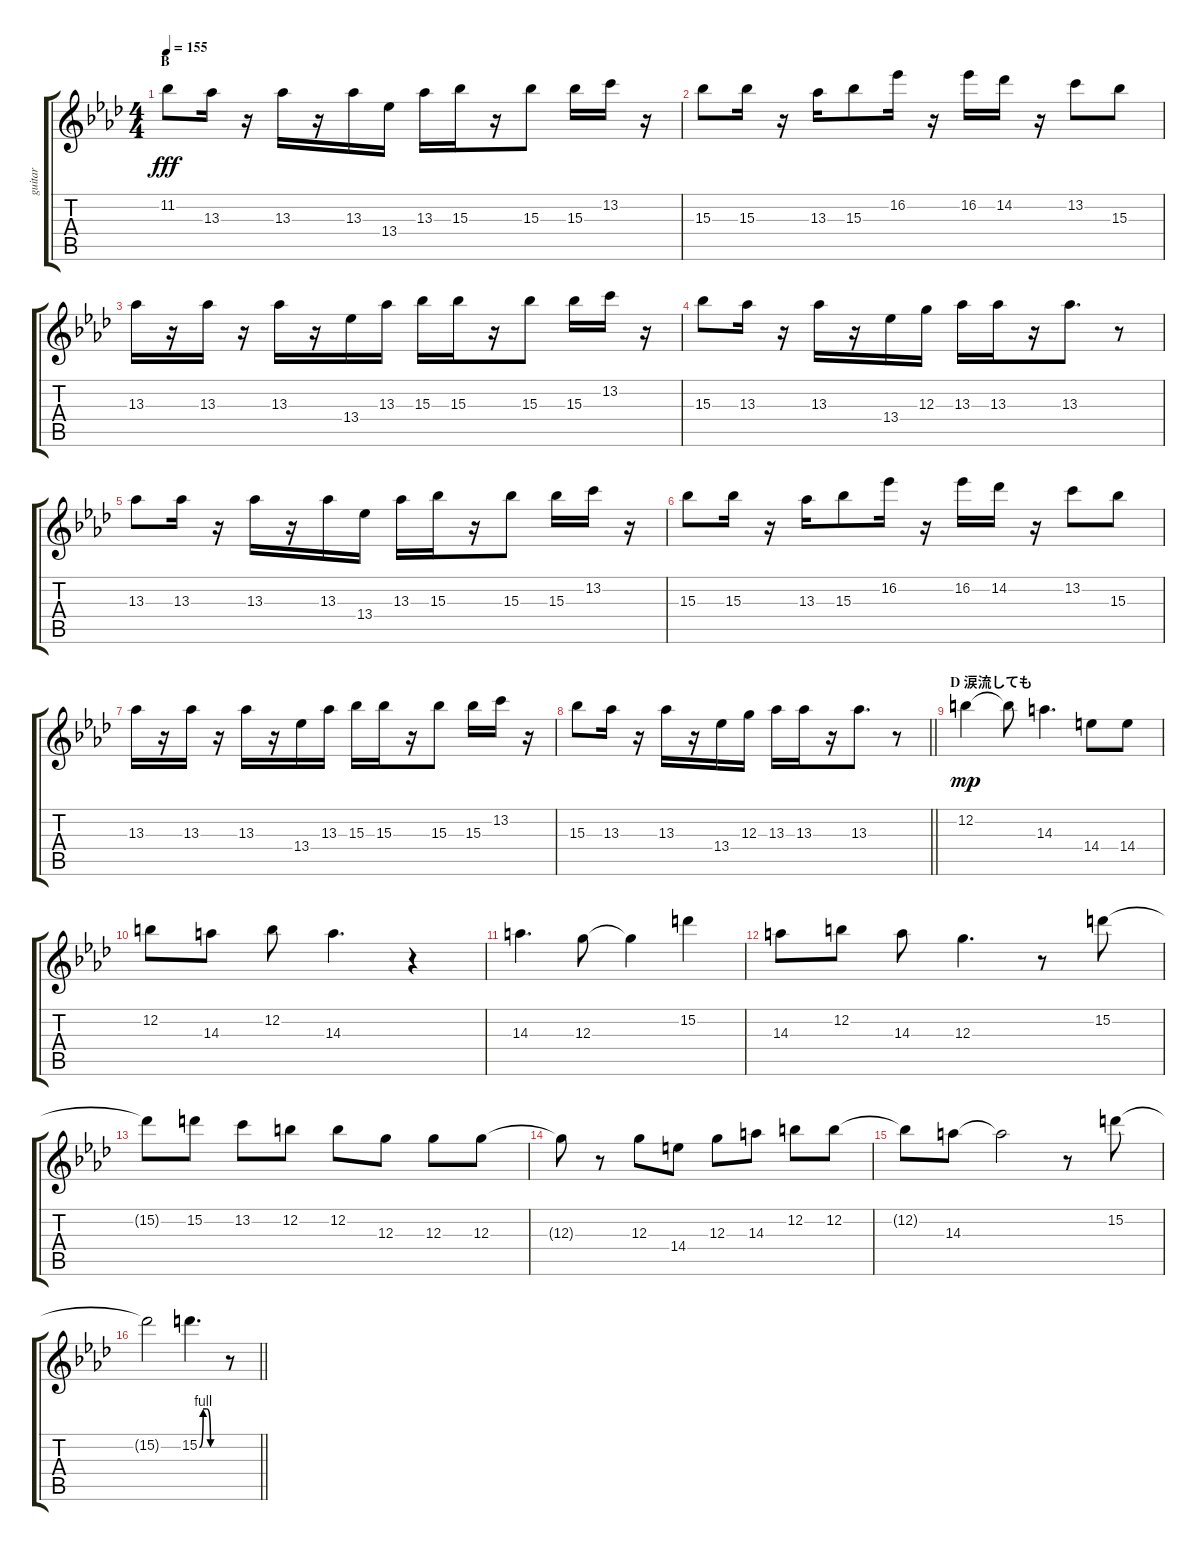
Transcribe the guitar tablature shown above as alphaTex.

\track ("guitar" "guitar") {instrument overdrivenguitar}
\staff {score tabs}
\tuning (E4 B3 G3 D3 A2 E2) {hide}
\ts (4 4)
\section ("" "B")
\tempo 155
\clef g2
\ks ab
11.2.8{dy fff} 13.3.16 r.16 13.3.16 r.16 13.3.16 13.4.16 13.3.16 15.3.16 r.16 15.3.8 15.3.16 13.2.16 r.16 |
15.3.8 15.3.16 r.16 13.3.16 15.3.8 16.2.16 r.16 16.2.16 14.2.16 r.16 13.2.8 15.3.8 |
13.3.16 r.16 13.3.16 r.16 13.3.16 r.16 13.4.16 13.3.16 15.3.16 15.3.16 r.16 15.3.8 15.3.16 13.2.16 r.16 |
15.3.8 13.3.16 r.16 13.3.16 r.16 13.4.16 12.3.16 13.3.16 13.3.16 r.16 13.3.8{d} r.8 |
13.3.8 13.3.16 r.16 13.3.16 r.16 13.3.16 13.4.16 13.3.16 15.3.16 r.16 15.3.8 15.3.16 13.2.16 r.16 |
15.3.8 15.3.16 r.16 13.3.16 15.3.8 16.2.16 r.16 16.2.16 14.2.16 r.16 13.2.8 15.3.8 |
13.3.16 r.16 13.3.16 r.16 13.3.16 r.16 13.4.16 13.3.16 15.3.16 15.3.16 r.16 15.3.8 15.3.16 13.2.16 r.16 |
\barLineRight lightlight
15.3.8 13.3.16 r.16 13.3.16 r.16 13.4.16 12.3.16 13.3.16 13.3.16 r.16 13.3.8{d} r.8 |
\section ("" "D 涙流しても")
12.2.4{dy mp} 12.2{t}.8 14.3.4{d} 14.4.8 14.4.8 |
12.2.8 14.3.8 12.2.8 14.3.4{d} r.4 |
14.3.4{d} 12.3.8 12.3{t}.4 15.2.4 |
14.3.8 12.2.8 14.3.8 12.3.4{d} r.8 15.2.8 |
15.2{t}.8 15.2.8 13.2.8 12.2.8 12.2.8 12.3.8 12.3.8 12.3.8 |
12.3{t}.8 r.8 12.3.8 14.4.8 12.3.8 14.3.8 12.2.8 12.2.8 |
12.2{t}.8 14.3.8 14.3{t}.2 r.8 15.2.8 |
\barLineRight lightlight
15.2{t}.2 15.2{be (custom 0 0 10 4 20 4 30 0 60 0)}.4{d} r.8
